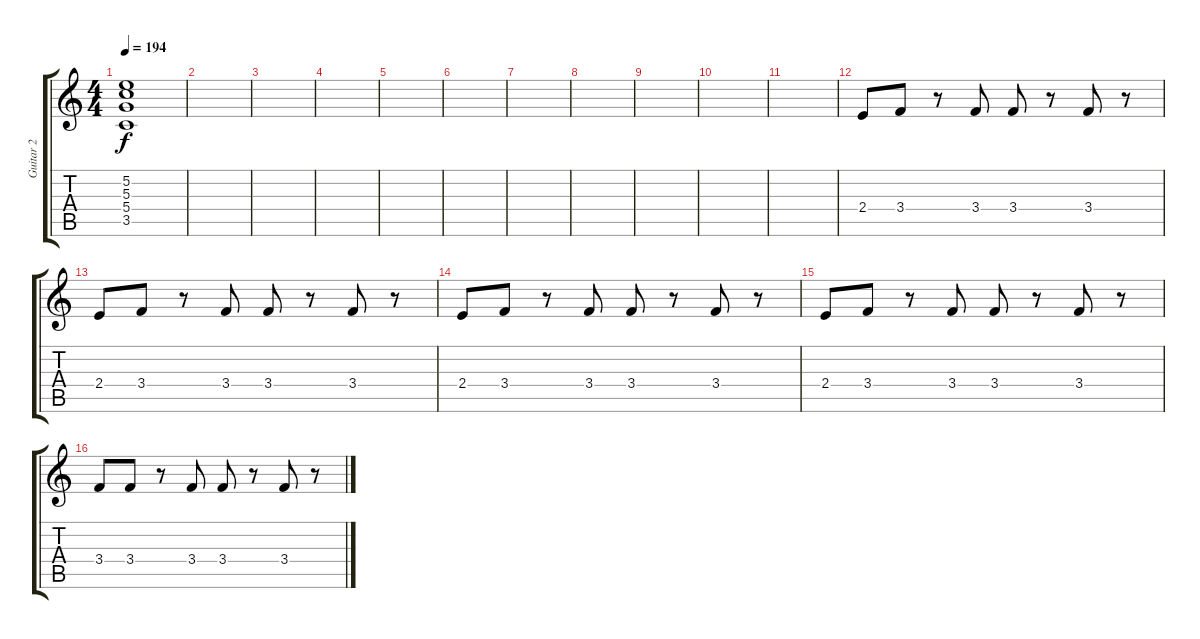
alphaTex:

\track ("Guitar 2" "Guitar 2") {instrument electricguitarclean}
\staff {score tabs}
\tuning (E4 B3 G3 D3 A2 E2) {hide}
\ts (4 4)
\tempo 194
\clef g2
\ks c
(5.2 5.3 5.4 3.5).1{dy f} |
|
|
|
|
|
|
|
|
|
|
2.4.8 3.4.8 r.8 3.4.8 3.4.8 r.8 3.4.8 r.8 |
2.4.8 3.4.8 r.8 3.4.8 3.4.8 r.8 3.4.8 r.8 |
2.4.8 3.4.8 r.8 3.4.8 3.4.8 r.8 3.4.8 r.8 |
2.4.8 3.4.8 r.8 3.4.8 3.4.8 r.8 3.4.8 r.8 |
3.4.8 3.4.8 r.8 3.4.8 3.4.8 r.8 3.4.8 r.8
